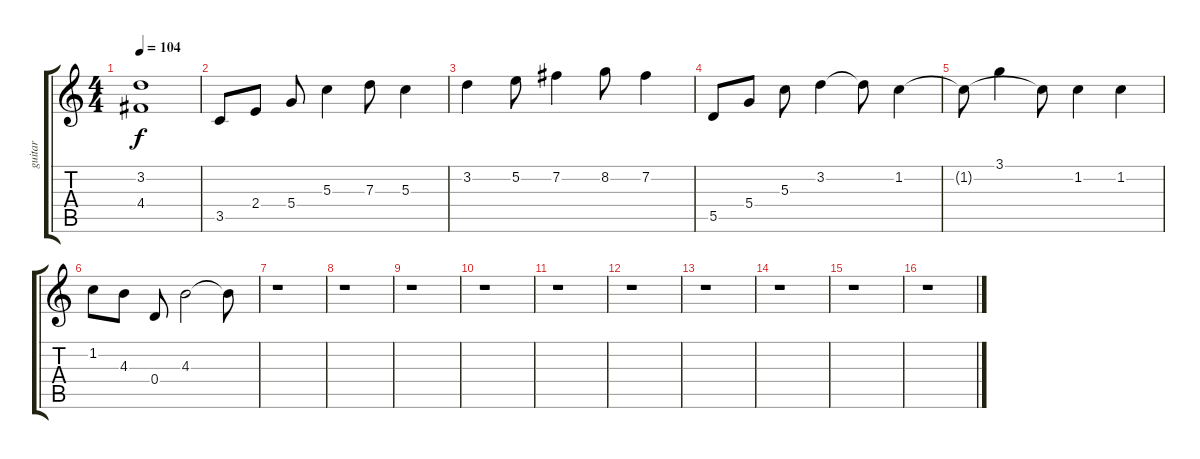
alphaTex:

\track ("guitar" "guitar") {instrument acousticguitarnylon}
\staff {score tabs}
\tuning (E4 B3 G3 D3 A2 E2) {hide}
\ts (4 4)
\tempo 104
\clef g2
\ks c
(3.2{t} 4.4{t}).1{dy f} |
3.5.8 2.4.8 5.4.8 5.3.4 7.3.8 5.3.4 |
3.2.4 5.2.8 7.2.4 8.2.8 7.2.4 |
5.5.8 5.4.8 5.3.8 3.2.4 3.2{t}.8 1.2.4 |
1.2{t}.8 3.1.4 1.2{t}.8 1.2.4 1.2.4 |
1.2.8 4.3.8 0.4.8 4.3.2 4.3{t}.8 |
r.1 |
r.1 |
r.1 |
r.1 |
r.1 |
r.1 |
r.1 |
r.1 |
r.1 |
r.1
